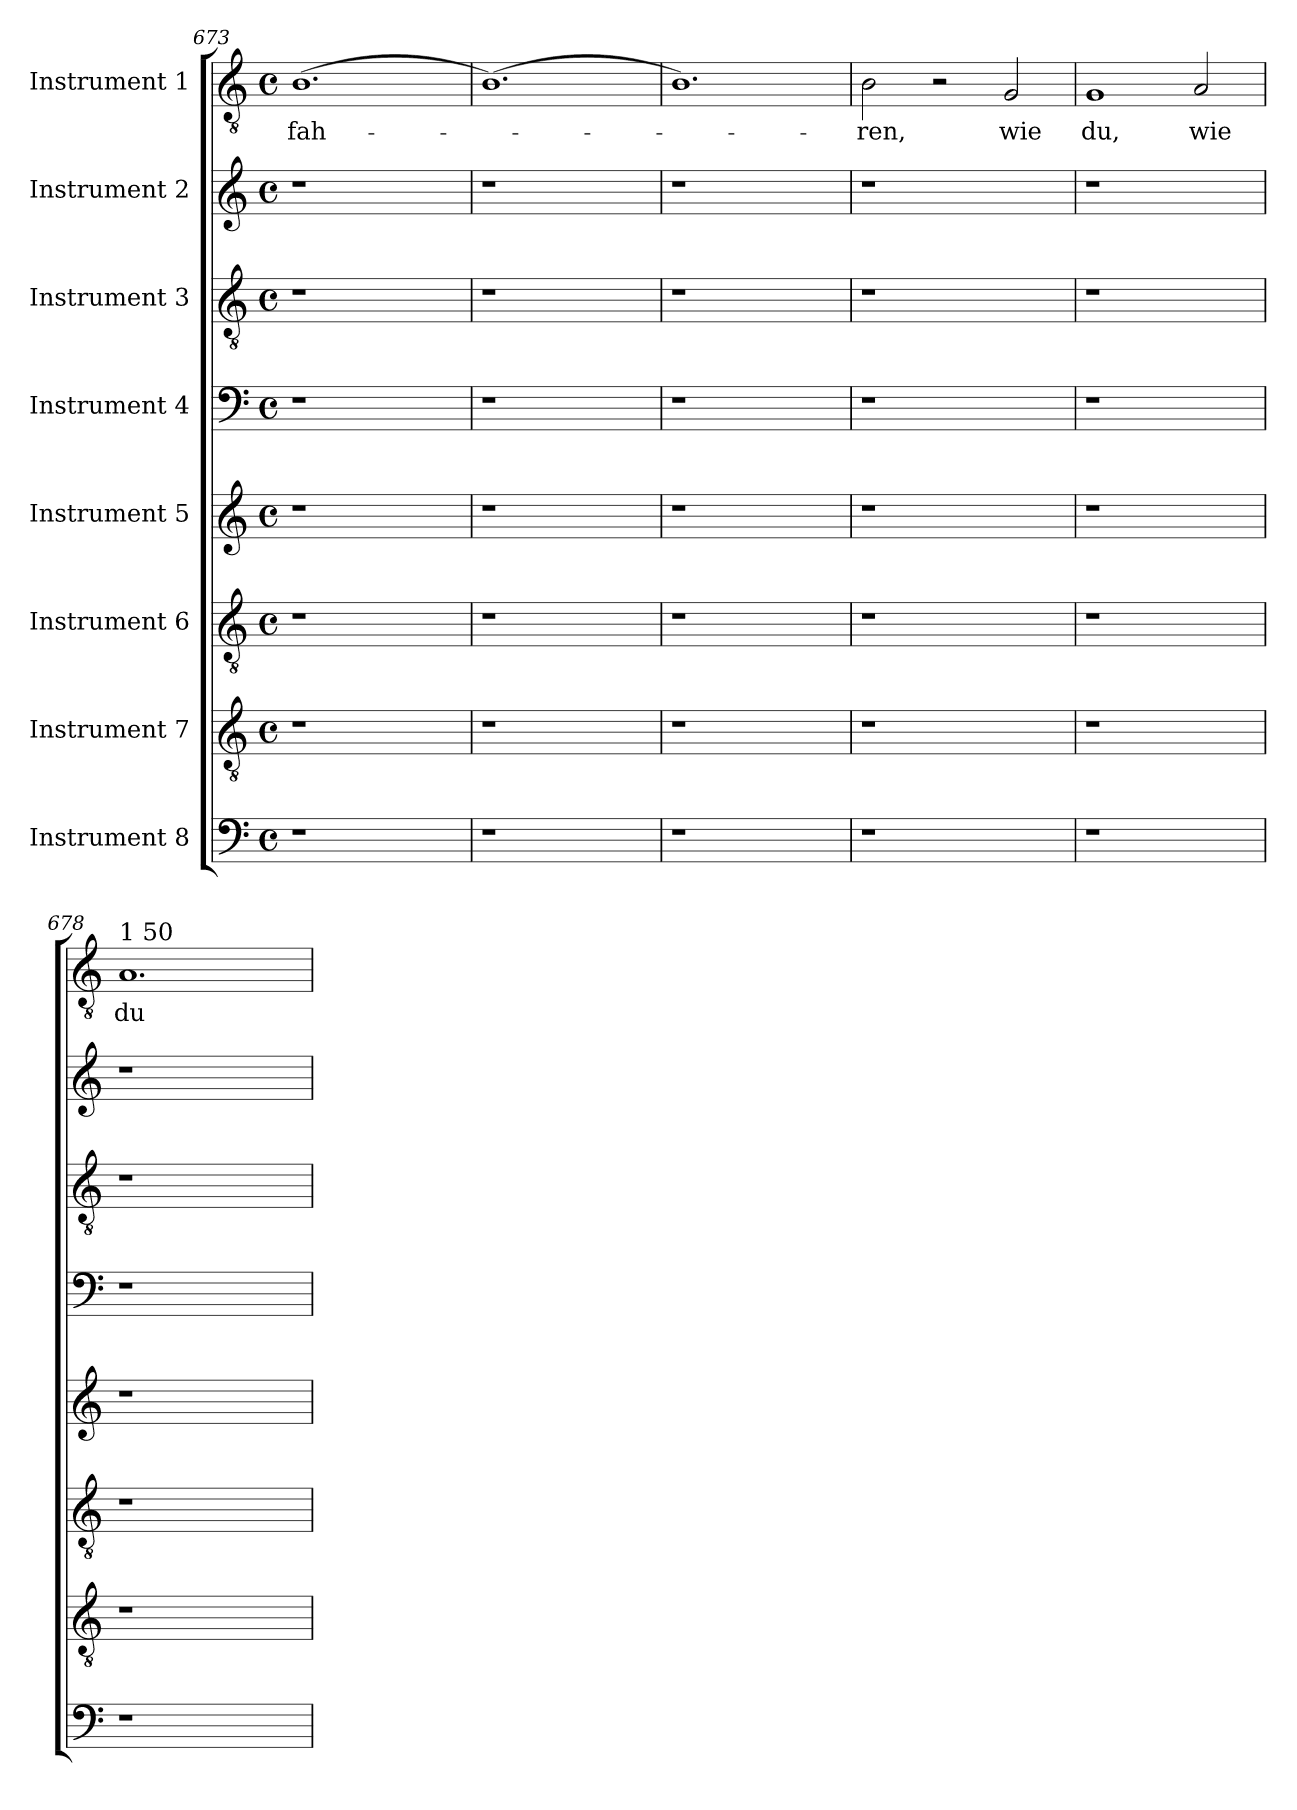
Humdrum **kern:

**kern	**kern	**kern	**kern	**kern	**kern	**kern	**kern	**text
*part8	*part7	*part6	*part5	*part4	*part3	*part2	*part1	*part1
*staff8	*staff7	*staff6	*staff5	*staff4	*staff3	*staff2	*staff1	*staff1
*I"Instrument 8	*I"Instrument 7	*I"Instrument 6	*I"Instrument 5	*I"Instrument 4	*I"Instrument 3	*I"Instrument 2	*I"Instrument 1	*
*clefF4	*clefGv2	*clefGv2	*clefG2	*clefF4	*clefGv2	*clefG2	*clefGv2	*
*M4/4	*M4/4	*M4/4	*M4/4	*M4/4	*M4/4	*M4/4	*M4/4	*
*met(c)	*met(c)	*met(c)	*met(c)	*met(c)	*met(c)	*met(c)	*met(c)	*
=673	=673	=673	=673	=673	=673	=673	=673	=673
!	!	!	!	!	!	!	!	!LO:LY:b:cj
1r	1r	1r	1r	1r	1r	1r	(>1.B	fah-
2ryy	2ryy	2ryy	2ryy	2ryy	2ryy	2ryy	.	.
=674	=674	=674	=674	=674	=674	=674	=674	=674
1r	1r	1r	1r	1r	1r	1r	(>1.B)	.
2ryy	2ryy	2ryy	2ryy	2ryy	2ryy	2ryy	.	.
=675	=675	=675	=675	=675	=675	=675	=675	=675
1r	1r	1r	1r	1r	1r	1r	1.B)	.
2ryy	2ryy	2ryy	2ryy	2ryy	2ryy	2ryy	.	.
=676	=676	=676	=676	=676	=676	=676	=676	=676
!	!	!	!	!	!	!	!	!LO:LY:b:cj
1r	1r	1r	1r	1r	1r	1r	2B\	-ren,
.	.	.	.	.	.	.	2r	.
!	!	!	!	!	!	!	!	!LO:LY:b:cj
2ryy	2ryy	2ryy	2ryy	2ryy	2ryy	2ryy	2G/	wie
=677	=677	=677	=677	=677	=677	=677	=677	=677
!	!	!	!	!	!	!	!	!LO:LY:b:cj
1r	1r	1r	1r	1r	1r	1r	1G	du,
!	!	!	!	!	!	!	!	!LO:LY:b:cj
2ryy	2ryy	2ryy	2ryy	2ryy	2ryy	2ryy	2A/	wie
!!LO:LB:g=z
=678	=678	=678	=678	=678	=678	=678	=678	=678
!	!	!	!	!	!	!	!LO:TX:a:t=1 50	!
!	!	!	!	!	!	!	!	!LO:LY:b:cj
1r	1r	1r	1r	1r	1r	1r	1.A	du
2ryy	2ryy	2ryy	2ryy	2ryy	2ryy	2ryy	.	.
=	=	=	=	=	=	=	=	=
*-	*-	*-	*-	*-	*-	*-	*-	*-
